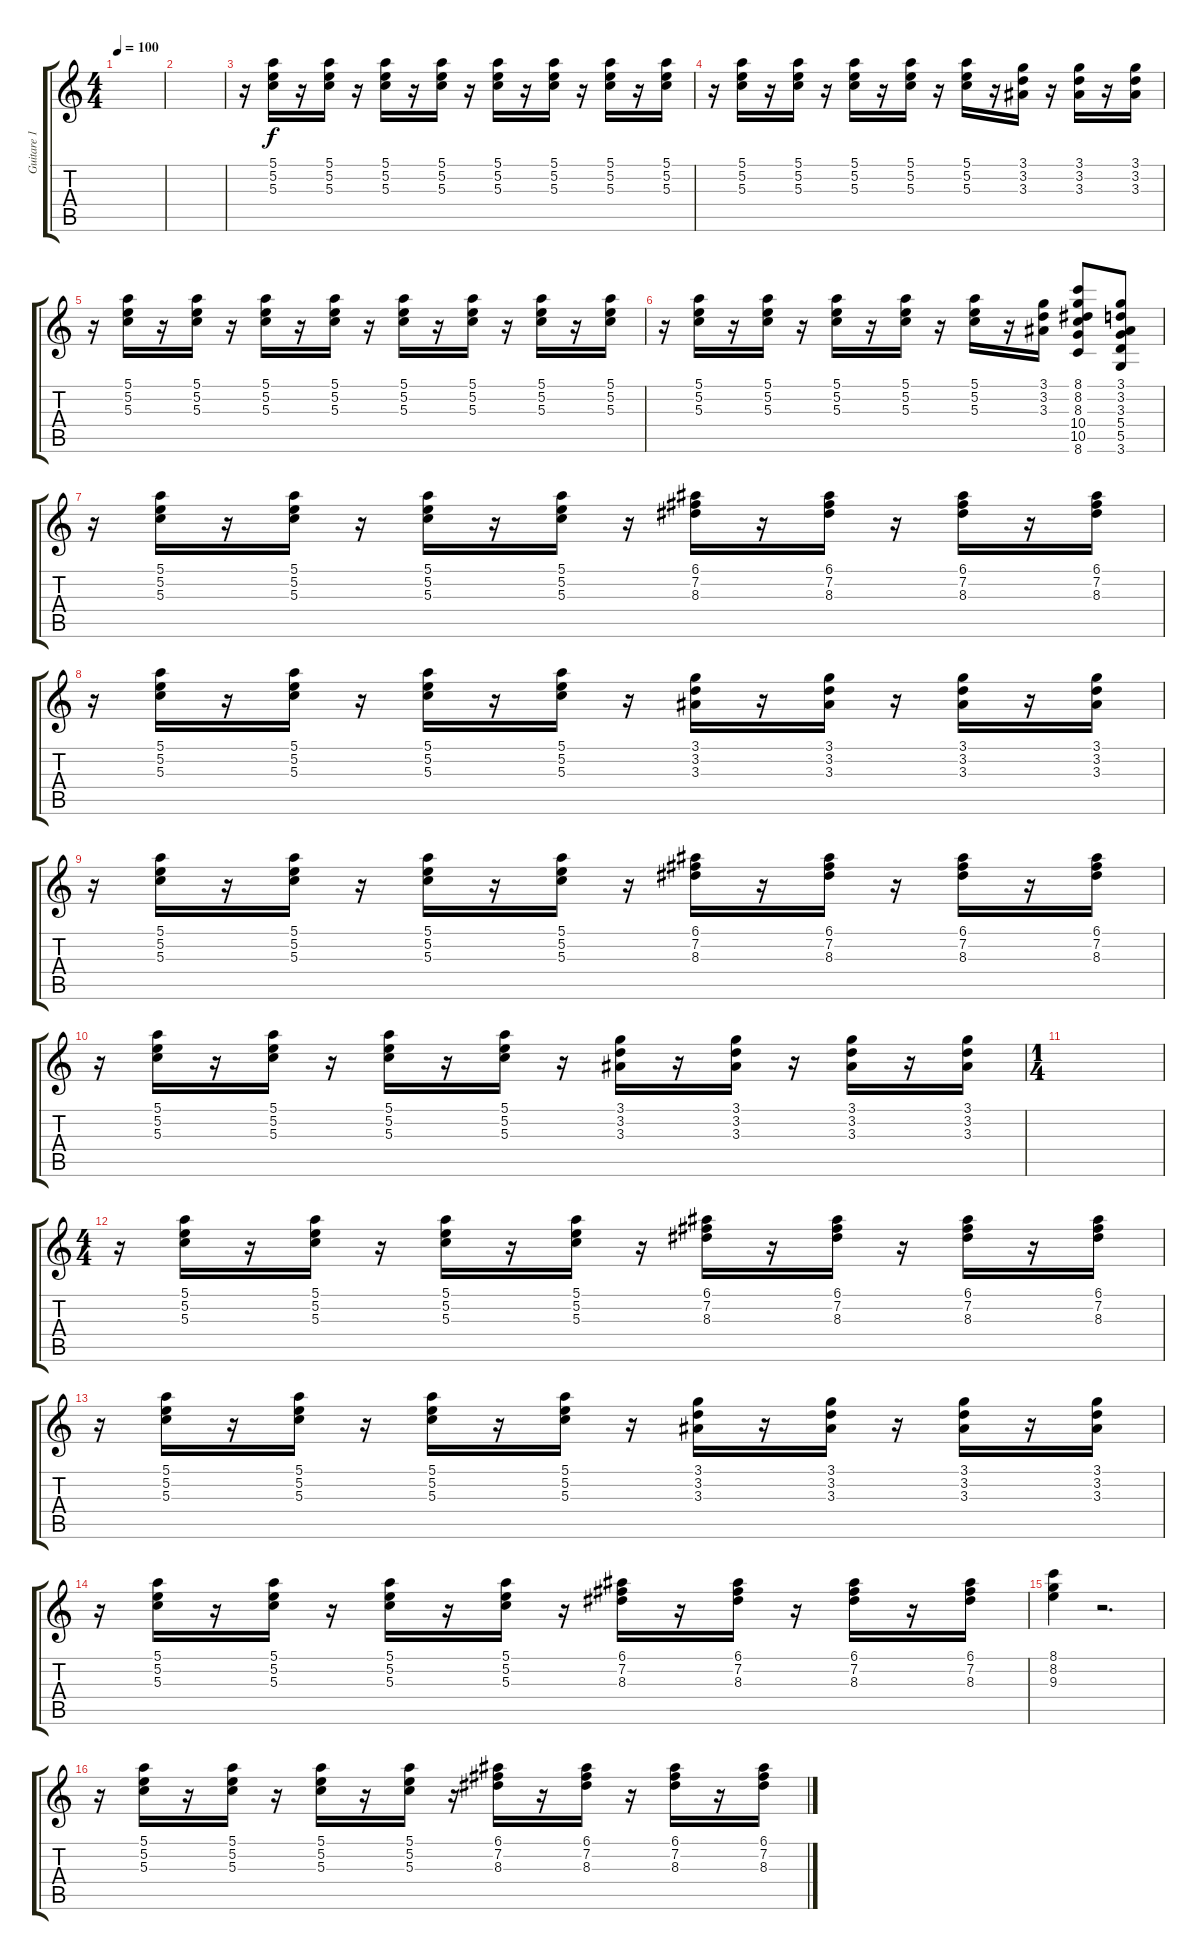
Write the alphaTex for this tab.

\track ("Guitare 1" "Guitare 1") {instrument electricguitarclean}
\staff {score tabs}
\tuning (E4 B3 G3 D3 A2 E2) {hide}
\ts (4 4)
\tempo 100
\clef g2
\ks c
|
|
r.16 (5.1 5.2 5.3).16 r.16 (5.1 5.2 5.3).16 r.16 (5.1 5.2 5.3).16 r.16 (5.1 5.2 5.3).16 r.16 (5.1 5.2 5.3).16 r.16 (5.1 5.2 5.3).16 r.16 (5.1 5.2 5.3).16 r.16 (5.1 5.2 5.3).16 |
r.16 (5.1 5.2 5.3).16 r.16 (5.1 5.2 5.3).16 r.16 (5.1 5.2 5.3).16 r.16 (5.1 5.2 5.3).16 r.16 (5.1 5.2 5.3).16 r.16 (3.1 3.2 3.3).16 r.16 (3.1 3.2 3.3).16 r.16 (3.1 3.2 3.3).16 |
r.16 (5.1 5.2 5.3).16 r.16 (5.1 5.2 5.3).16 r.16 (5.1 5.2 5.3).16 r.16 (5.1 5.2 5.3).16 r.16 (5.1 5.2 5.3).16 r.16 (5.1 5.2 5.3).16 r.16 (5.1 5.2 5.3).16 r.16 (5.1 5.2 5.3).16 |
r.16 (5.1 5.2 5.3).16 r.16 (5.1 5.2 5.3).16 r.16 (5.1 5.2 5.3).16 r.16 (5.1 5.2 5.3).16 r.16 (5.1 5.2 5.3).16 r.16 (3.1 3.2 3.3).16 (8.1 8.2 8.3 10.4 10.5 8.6).8{instrument electricguitarmuted} (3.1 3.2 3.3 5.4 5.5 3.6).8 |
r.16{instrument electricguitarclean} (5.1 5.2 5.3).16 r.16 (5.1 5.2 5.3).16 r.16 (5.1 5.2 5.3).16 r.16 (5.1 5.2 5.3).16 r.16 (6.1 7.2 8.3).16 r.16 (6.1 7.2 8.3).16 r.16 (6.1 7.2 8.3).16 r.16 (6.1 7.2 8.3).16 |
r.16 (5.1 5.2 5.3).16 r.16 (5.1 5.2 5.3).16 r.16 (5.1 5.2 5.3).16 r.16 (5.1 5.2 5.3).16 r.16 (3.1 3.2 3.3).16 r.16 (3.1 3.2 3.3).16 r.16 (3.1 3.2 3.3).16 r.16 (3.1 3.2 3.3).16 |
r.16 (5.1 5.2 5.3).16 r.16 (5.1 5.2 5.3).16 r.16 (5.1 5.2 5.3).16 r.16 (5.1 5.2 5.3).16 r.16 (6.1 7.2 8.3).16 r.16 (6.1 7.2 8.3).16 r.16 (6.1 7.2 8.3).16 r.16 (6.1 7.2 8.3).16 |
r.16 (5.1 5.2 5.3).16 r.16 (5.1 5.2 5.3).16 r.16 (5.1 5.2 5.3).16 r.16 (5.1 5.2 5.3).16 r.16 (3.1 3.2 3.3).16 r.16 (3.1 3.2 3.3).16 r.16 (3.1 3.2 3.3).16 r.16 (3.1 3.2 3.3).16 |
\ts (1 4)
|
\ts (4 4)
r.16 (5.1 5.2 5.3).16 r.16 (5.1 5.2 5.3).16 r.16 (5.1 5.2 5.3).16 r.16 (5.1 5.2 5.3).16 r.16 (6.1 7.2 8.3).16 r.16 (6.1 7.2 8.3).16 r.16 (6.1 7.2 8.3).16 r.16 (6.1 7.2 8.3).16 |
r.16 (5.1 5.2 5.3).16 r.16 (5.1 5.2 5.3).16 r.16 (5.1 5.2 5.3).16 r.16 (5.1 5.2 5.3).16 r.16 (3.1 3.2 3.3).16 r.16 (3.1 3.2 3.3).16 r.16 (3.1 3.2 3.3).16 r.16 (3.1 3.2 3.3).16 |
r.16 (5.1 5.2 5.3).16 r.16 (5.1 5.2 5.3).16 r.16 (5.1 5.2 5.3).16 r.16 (5.1 5.2 5.3).16 r.16 (6.1 7.2 8.3).16 r.16 (6.1 7.2 8.3).16 r.16 (6.1 7.2 8.3).16 r.16 (6.1 7.2 8.3).16 |
(8.1 8.2 9.3).4 r.2{d} |
r.16 (5.1 5.2 5.3).16 r.16 (5.1 5.2 5.3).16 r.16 (5.1 5.2 5.3).16 r.16 (5.1 5.2 5.3).16 r.16 (6.1 7.2 8.3).16 r.16 (6.1 7.2 8.3).16 r.16 (6.1 7.2 8.3).16 r.16 (6.1 7.2 8.3).16
